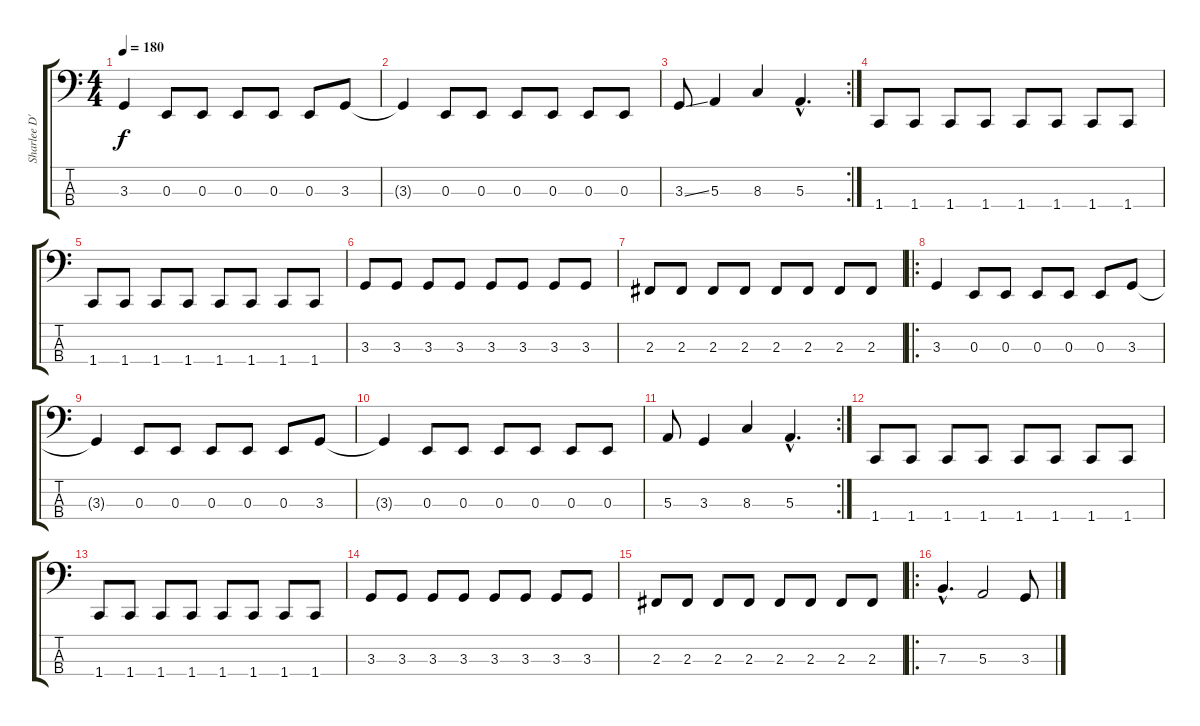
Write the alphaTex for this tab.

\track ("Sharlee D'Angelo" "Sharlee D'") {instrument electricbasspick}
\staff {score tabs}
\tuning (D2 A1 E1 B0) {hide}
\ts (4 4)
\tempo 180
\clef f4
\ks c
3.3{t}.4{dy f} 0.3.8 0.3.8 0.3.8 0.3.8 0.3.8 3.3.8 |
3.3{t}.4 0.3.8 0.3.8 0.3.8 0.3.8 0.3.8 0.3.8 |
\rc 2
3.3{ss}.8 5.3.4 8.3.4 5.3{hac}.4{d} |
1.4.8 1.4.8 1.4.8 1.4.8 1.4.8 1.4.8 1.4.8 1.4.8 |
1.4.8 1.4.8 1.4.8 1.4.8 1.4.8 1.4.8 1.4.8 1.4.8 |
3.3.8 3.3.8 3.3.8 3.3.8 3.3.8 3.3.8 3.3.8 3.3.8 |
2.3.8 2.3.8 2.3.8 2.3.8 2.3.8 2.3.8 2.3.8 2.3.8 |
\ro
3.3.4 0.3.8 0.3.8 0.3.8 0.3.8 0.3.8 3.3.8 |
3.3{t}.4 0.3.8 0.3.8 0.3.8 0.3.8 0.3.8 3.3.8 |
3.3{t}.4 0.3.8 0.3.8 0.3.8 0.3.8 0.3.8 0.3.8 |
\rc 2
5.3.8 3.3.4 8.3.4 5.3{hac}.4{d} |
1.4.8 1.4.8 1.4.8 1.4.8 1.4.8 1.4.8 1.4.8 1.4.8 |
1.4.8 1.4.8 1.4.8 1.4.8 1.4.8 1.4.8 1.4.8 1.4.8 |
3.3.8 3.3.8 3.3.8 3.3.8 3.3.8 3.3.8 3.3.8 3.3.8 |
2.3.8 2.3.8 2.3.8 2.3.8 2.3.8 2.3.8 2.3.8 2.3.8 |
\ro
7.3{hac}.4{d} 5.3.2 3.3.8
